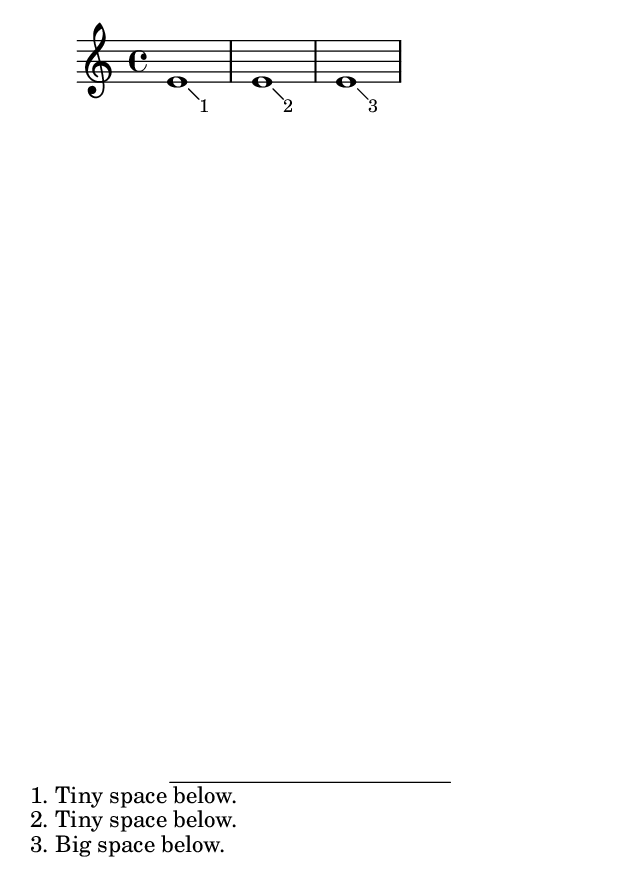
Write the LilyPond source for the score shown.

\version "2.15.25"
\header {
  texidoc = "The padding between a footnote and the footer can be tweaked."
}

#(set-default-paper-size "a6")

\book {

  \relative c' {
    \footnote
                  \markup { \tiny 1 }
                  #'(1 . -1) #'NoteHead
                  \markup { 1. Tiny space below. }
    e1

    \footnote
                  \markup { \tiny 2 }
                  #'(1 . -1) #'NoteHead
                  \markup { 2. Tiny space below. }
    e1

    \footnote
                  \markup { \tiny 3 }
                  #'(1 . -1) #'NoteHead
                  \markup { 3. Big space below. }
    e1
}}
